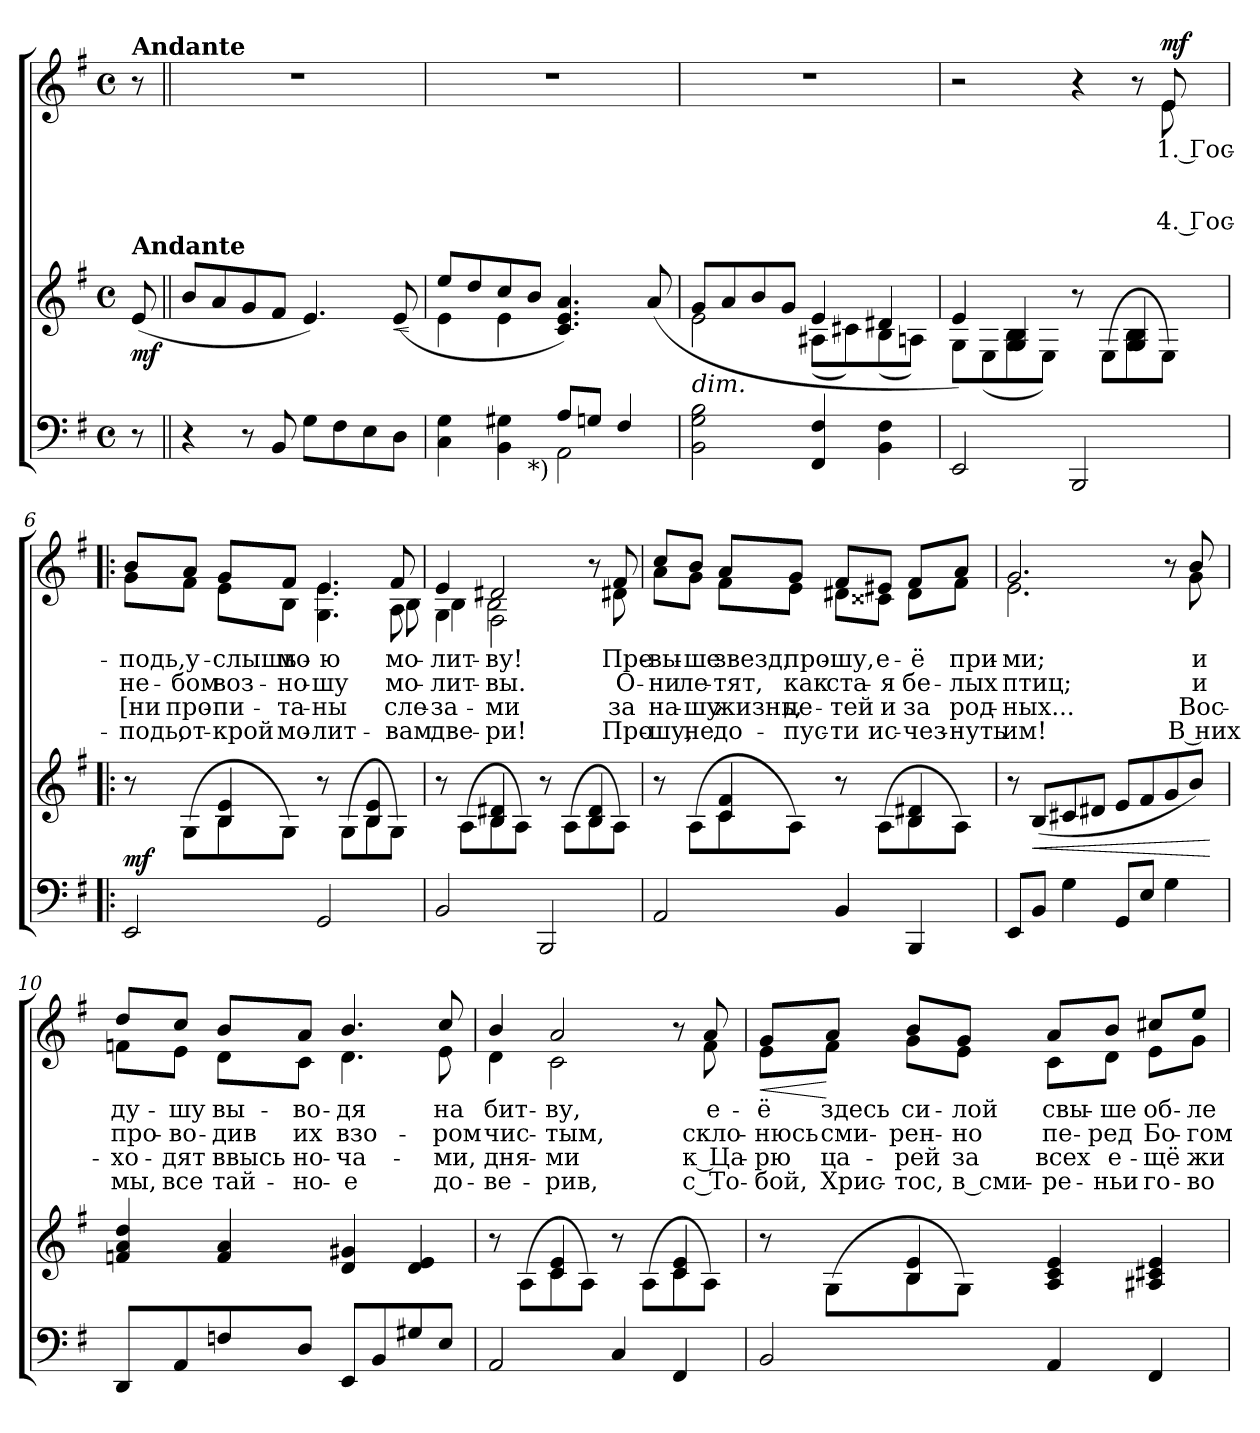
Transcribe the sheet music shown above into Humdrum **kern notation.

**kern	**kern	**dynam	**kern	**text	**text	**text	**text	**dynam
*part2	*part2	*part2	*part1	*part1	*part1	*part1	*part1	*part1
*staff3	*staff2	*staff2/3	*staff1	*staff1	*staff1	*staff1	*staff1	*staff1
*clefF4	*clefG2	*	*clefG2	*	*	*	*	*
*k[f#]	*k[f#]	*	*k[f#]	*	*	*	*	*
*e:	*e:	*	*e:	*	*	*	*	*
*M4/4	*M4/4	*	*M4/4	*	*	*	*	*
*met(c)	*met(c)	*	*met(c)	*	*	*	*	*
*MM70	*MM70	*	*MM70	*	*	*	*	*
=1	=1	=1	=1	=1	=1	=1	=1	=1
!	!	!	!LO:TX:a:B:t=Andante	!	!	!	!	!
!	!LO:TX:a:B:t=Andante	!	!	!	!	!	!	!
!	!	!LO:DY:b	!	!	!	!	!	!
8r	(<8e/	mf	8r	.	.	.	.	.
=2||	=2||	=2||	=2||	=2||	=2||	=2||	=2||	=2||
4r	8b/L	.	1r	.	.	.	.	.
.	8a/	.	.	.	.	.	.	.
8r	8g/	.	.	.	.	.	.	.
8BB/	8f#/J	.	.	.	.	.	.	.
8G\L	4.e/)	.	.	.	.	.	.	.
8F#\	.	.	.	.	.	.	.	.
8E\	.	.	.	.	.	.	.	.
!	!	!LO:HP:b	!	!	!	!	!	!
8D\J	(>8e/	<	.	.	.	.	.	.
.	.	[	.	.	.	.	.	.
=3	=3	=3	=3	=3	=3	=3	=3	=3
*^	*^	*	*	*	*	*	*	*
*	*^	*	*	*	*	*	*	*	*	*
4C\ 4G\	2ryy	4.ryy	8ee/L	4e\	.	1r	.	.	.	.	.
.	.	.	8dd/	.	.	.	.	.	.	.	.
4BB\ 4G#X\	.	.	8cc/	4e\	.	.	.	.	.	.	.
!	!	!LO:TX:b:t=*)	!	!	!	!	!	!	!	!	!
.	.	2ryy	8b/J	.	.	.	.	.	.	.	.
8A/L	2AA\	.	4.c/ 4.e/ 4.a/)	2ryy	.	.	.	.	.	.	.
8Gn/J	.	.	.	.	.	.	.	.	.	.	.
4F#/	.	.	.	.	.	.	.	.	.	.	.
.	.	8ryy	(>8a/	.	.	.	.	.	.	.	.
=4	=4	=4	=4	=4	=4	=4	=4	=4	=4	=4	=4
!	!	!	!LO:TX:b:i:t=dim.	!	!	!	!	!	!	!	!
*v	*v	*v	*	*	*	*	*	*	*	*	*
2BB\ 2G\ 2B\	8g/L	2e\	.	1r	.	.	.	.	.
.	8a/	.	.	.	.	.	.	.	.
.	8b/	.	.	.	.	.	.	.	.
.	8g/J	.	.	.	.	.	.	.	.
4FF#/ 4F#/	4e/	(<8A#X\L	.	.	.	.	.	.	.
.	.	8c#X\)	.	.	.	.	.	.	.
4BB\ 4F#\	4d#X/	(<8B\	.	.	.	.	.	.	.
.	.	8An\J)	.	.	.	.	.	.	.
!!LO:LB:g=z
=5	=5	=5	=5	=5	=5	=5	=5	=5	=5
*	*	*	*	*^	*	*	*	*	*
2EE/	4e/)	8G\L	.	2r	2ryy	.	.	.	.	.
.	.	(<8E\	.	.	.	.	.	.	.	.
.	4G/ 4B/	8G\ 8B\	.	.	.	.	.	.	.	.
.	.	8E\J)	.	.	.	.	.	.	.	.
2BBB/	4ryy	8r	.	4r	4ryy	.	.	.	.	.
.	.	(<8E\L	.	.	.	.	.	.	.	.
.	4G/ 4B/	8G\ 8B\	.	8r	8ryy	.	.	.	.	.
!	!	!	!	!	!	!LO:LY:b	!	!	!LO:LY:b	!LO:DY:a
.	.	8E\J)	.	8e/	8e\	1. Гос-	.	.	4. Гос-	mf
=6!|:	=6!|:	=6!|:	=6!|:	=6!|:	=6!|:	=6!|:	=6!|:	=6!|:	=6!|:	=6!|:
!	!	!	!LO:DY:a=2	!	!	!LO:LY:b	!LO:LY:b	!LO:LY:b	!LO:LY:b	!
*	*	*	*	*	*^	*	*	*	*	*
2EE/	4ryy	8r	mf	8b/L	8g\L	4.ryy	-подь,	не-	[ни	-подь,	.
!	!	!	!	!	!	!	!LO:LY:b	!LO:LY:b	!LO:LY:b	!LO:LY:b	!
.	.	(<8G\L	.	8a/J	8f#\J	.	у-	-бом	про-	от-	.
!	!	!	!	!	!	!	!LO:LY:b	!LO:LY:b	!LO:LY:b	!LO:LY:b	!
.	4B/ 4e/	8B\	.	8g/L	8e\L	.	-слышь	воз-	-пи-	-крой	.
!	!	!	!	!	!	!	!LO:LY:b	!LO:LY:b	!LO:LY:b	!LO:LY:b	!
.	.	8G\J)	.	8f#/J	8B\J	8ryy	мо-	-но-	-та-	мо-	.
!	!	!	!	!	!	!	!LO:LY:b	!LO:LY:b	!LO:LY:b	!LO:LY:b	!
2GG/	4ryy	8r	.	4.e/	4.G\	4.e!\	-ю	-шу	-ны	-лит-	.
.	.	(<8G\L	.	.	.	.	.	.	.	.	.
.	4B/ 4e/	8B\	.	.	.	.	.	.	.	.	.
!	!	!	!	!	!	!	!LO:LY:b	!LO:LY:b	!LO:LY:b	!LO:LY:b	!
.	.	8G\J)	.	8f#/	8A\	8B!\	мо-	мо-	сле-	-вам	.
=7	=7	=7	=7	=7	=7	=7	=7	=7	=7	=7	=7
!	!	!	!	!	!	!	!LO:LY:b	!LO:LY:b	!LO:LY:b	!LO:LY:b	!
2BB/	4ryy	8r	.	4e/	4G\	4B!\	-лит-	-лит-	-за-	две-	.
.	.	(<8A\L	.	.	.	.	.	.	.	.	.
!	!	!	!	!	!	!	!LO:LY:b	!LO:LY:b	!LO:LY:b	!LO:LY:b	!
.	4B/ 4d#X/	8B\	.	2d#X/	2F#\	2B!\	-ву!	-вы.	-ми	-ри!	.
.	.	8A\J)	.	.	.	.	.	.	.	.	.
2BBB/	4ryy	8r	.	.	.	.	.	.	.	.	.
.	.	(<8A\L	.	.	.	.	.	.	.	.	.
.	4B/ 4d#/	8B\	.	8r	8ryy	4ryy	.	.	.	.	.
!	!	!	!	!	!	!	!LO:LY:b	!LO:LY:b	!LO:LY:b	!LO:LY:b	!
.	.	8A\J)	.	8f#/	8d#X\	.	Пре-	О-	за	Про-	.
*	*	*	*	*	*v	*v	*	*	*	*	*
!!LO:LB:g=z
=8	=8	=8	=8	=8	=8	=8	=8	=8	=8	=8
!	!	!	!	!	!	!LO:LY:b	!LO:LY:b	!LO:LY:b	!LO:LY:b	!
2AA/	4ryy	8r	.	8cc/L	8a\L	-вы-	-ни	на-	-шу,	.
!	!	!	!	!	!	!LO:LY:b	!LO:LY:b	!LO:LY:b	!LO:LY:b	!
.	.	(<8A\L	.	8b/J	8g\J	-ше	ле-	-шу	не	.
!	!	!	!	!	!	!LO:LY:b	!LO:LY:b	!LO:LY:b	!LO:LY:b	!
.	4c/ 4f#/	8c\	.	8a/L	8f#\L	звезд,	-тят,	жизнь,	до-	.
!	!	!	!	!	!	!LO:LY:b	!LO:LY:b	!LO:LY:b	!LO:LY:b	!
.	.	8A\J)	.	8g/J	8e\J	про-	как	де-	-пус-	.
!	!	!	!	!	!	!LO:LY:b	!LO:LY:b	!LO:LY:b	!LO:LY:b	!
4BB/	4ryy	8r	.	8f#/L	8d#X\L	-шу,	ста-	-тей	-ти	.
!	!	!	!	!	!	!LO:LY:b	!LO:LY:b	!LO:LY:b	!LO:LY:b	!
.	.	(<8A\L	.	8e#X/J	8c##X\J	е-	-я	и	ис-	.
!	!	!	!	!	!	!LO:LY:b	!LO:LY:b	!LO:LY:b	!LO:LY:b	!
4BBB/	4B/ 4d#X/	8B\	.	8f#/L	8d#\L	-ё	бе-	за	-чез-	.
!	!	!	!	!	!	!LO:LY:b	!LO:LY:b	!LO:LY:b	!LO:LY:b	!
.	.	8A\J)	.	8a/J	8f#i\J	при-	-лых	род-	-нуть	.
=9	=9	=9	=9	=9	=9	=9	=9	=9	=9	=9
!	!	!	!	!	!	!LO:LY:b	!LO:LY:b	!LO:LY:b	!LO:LY:b	!
*	*v	*v	*	*	*	*	*	*	*	*
8EE/L	8r	.	2.g/	2.e\	-ми;	птиц;	-ных...	им!	.
!	!	!LO:HP:b	!	!	!	!	!	!	!
8BB/J	(<8B/L	<	.	.	.	.	.	.	.
4G\	8c#X/	.	.	.	.	.	.	.	.
.	8d#X/J	.	.	.	.	.	.	.	.
8GG/L	8e/L	.	.	.	.	.	.	.	.
8E/J	8f#/	.	.	.	.	.	.	.	.
4G\	8g/	.	8r	8ryy	.	.	.	.	.
!	!	!	!	!	!LO:LY:b	!LO:LY:b	!LO:LY:b	!LO:LY:b	!
.	8b/J)	.	8b/	8g\	и	и	Вос-	В них	.
*	*	*	*v	*v	*	*	*	*	*
.	.	[	.	.	.	.	.	.
=10	=10	=10	=10	=10	=10	=10	=10	=10
!	!	!	!	!LO:LY:b	!LO:LY:b	!LO:LY:b	!LO:LY:b	!
*	*	*	*^	*	*	*	*	*
8DD/L	4fn/ 4a/ 4dd/	.	8dd/L	8fn\L	ду-	про-	-хо-	мы,	.
!	!	!	!	!	!LO:LY:b	!LO:LY:b	!LO:LY:b	!LO:LY:b	!
8AA/	.	.	8cc/J	8e\J	-шу	-во-	-дят	все	.
!	!	!	!	!	!LO:LY:b	!LO:LY:b	!LO:LY:b	!LO:LY:b	!
8Fn/	4f/ 4a/	.	8b/L	8d\L	вы-	-див	ввысь	тай-	.
!	!	!	!	!	!LO:LY:b	!LO:LY:b	!LO:LY:b	!LO:LY:b	!
8D/J	.	.	8a/J	8c\J	-во-	их	но-	-но-	.
!	!	!	!	!	!LO:LY:b	!LO:LY:b	!LO:LY:b	!LO:LY:b	!
8EE/L	4d/ 4g#X/	.	4.b/	4.d\	-дя	взо-	-ча-	-е	.
8BB/	.	.	.	.	.	.	.	.	.
8G#X/	4d/ 4e/	.	.	.	.	.	.	.	.
!	!	!	!	!	!LO:LY:b	!LO:LY:b	!LO:LY:b	!LO:LY:b	!
8E/J	.	.	8cc/	8e\	на	-ром	-ми,	до-	.
!!LO:PB:g=z	!!
=11	=11	=11	=11	=11	=11	=11	=11	=11	=11
*	*^	*	*	*	*	*	*	*	*
!	!	!	!	!	!	!LO:LY:b	!LO:LY:b	!LO:LY:b	!LO:LY:b	!
2AA/	4ryy	8r	.	4b/	4d\	бит-	чис-	дня-	-ве-	.
.	.	(<8A\L	.	.	.	.	.	.	.	.
!	!	!	!	!	!	!LO:LY:b	!LO:LY:b	!LO:LY:b	!LO:LY:b	!
.	4c/ 4e/	8c\	.	2a/	2c\	-ву,	-тым,	-ми	-рив,	.
.	.	8A\J)	.	.	.	.	.	.	.	.
4C/	4ryy	8r	.	.	.	.	.	.	.	.
.	.	(<8A\L	.	.	.	.	.	.	.	.
4FF#/	4c/ 4e/	8c\	.	8r	8ryy	.	.	.	.	.
!	!	!	!	!	!	!LO:LY:b	!LO:LY:b	!LO:LY:b	!LO:LY:b	!
.	.	8A\J)	.	8a/	8f#\	е-	скло-	к Ца-	с То-	.
=12	=12	=12	=12	=12	=12	=12	=12	=12	=12	=12
!	!	!	!	!	!	!LO:LY:b	!LO:LY:b	!LO:LY:b	!LO:LY:b	!LO:HP:b
2BB/	4ryy	8r	.	8g/L	8e\L	-ё	-нюсь	-рю	-бой,	<
!	!	!	!	!	!	!LO:LY:b	!LO:LY:b	!LO:LY:b	!LO:LY:b	!
.	.	(<8G\L	.	8a/J	8f#\J	здесь	сми-	ца-	Хрис-	[
!	!	!	!	!	!	!LO:LY:b	!LO:LY:b	!LO:LY:b	!LO:LY:b	!
.	4B/ 4e/	8B\	.	8b/L	8g\L	си-	-рен-	-рей	-тос,	.
!	!	!	!	!	!	!LO:LY:b	!LO:LY:b	!LO:LY:b	!LO:LY:b	!
.	.	8G\J)	.	8g/J	8e\J	-лой	-но	за	в сми-	.
!	!	!	!	!	!	!LO:LY:b	!LO:LY:b	!LO:LY:b	!LO:LY:b	!
4AA/	4A/ 4c/ 4e/	2ryy	.	8a/L	8c\L	свы-	пе-	всех	-ре-	.
!	!	!	!	!	!	!LO:LY:b	!LO:LY:b	!LO:LY:b	!LO:LY:b	!
.	.	.	.	8b/J	8d\J	-ше	-ред	е-	-ньи	.
!	!	!	!	!	!	!LO:LY:b	!LO:LY:b	!LO:LY:b	!LO:LY:b	!
4FF#/	4A#X/ 4c#X/ 4e/	.	.	8cc#X/L	8e\L	об-	Бо-	-щё	го-	.
!	!	!	!	!	!	!LO:LY:b	!LO:LY:b	!LO:LY:b	!LO:LY:b	!
.	.	.	.	8ee/J	8g\J	-ле-	-гом	жи-	-во-	.
*	*v	*v	*	*	*	*	*	*	*	*
*	*	*	*v	*v	*	*	*	*	*
=	=	=	=	=	=	=	=	=
*-	*-	*-	*-	*-	*-	*-	*-	*-
